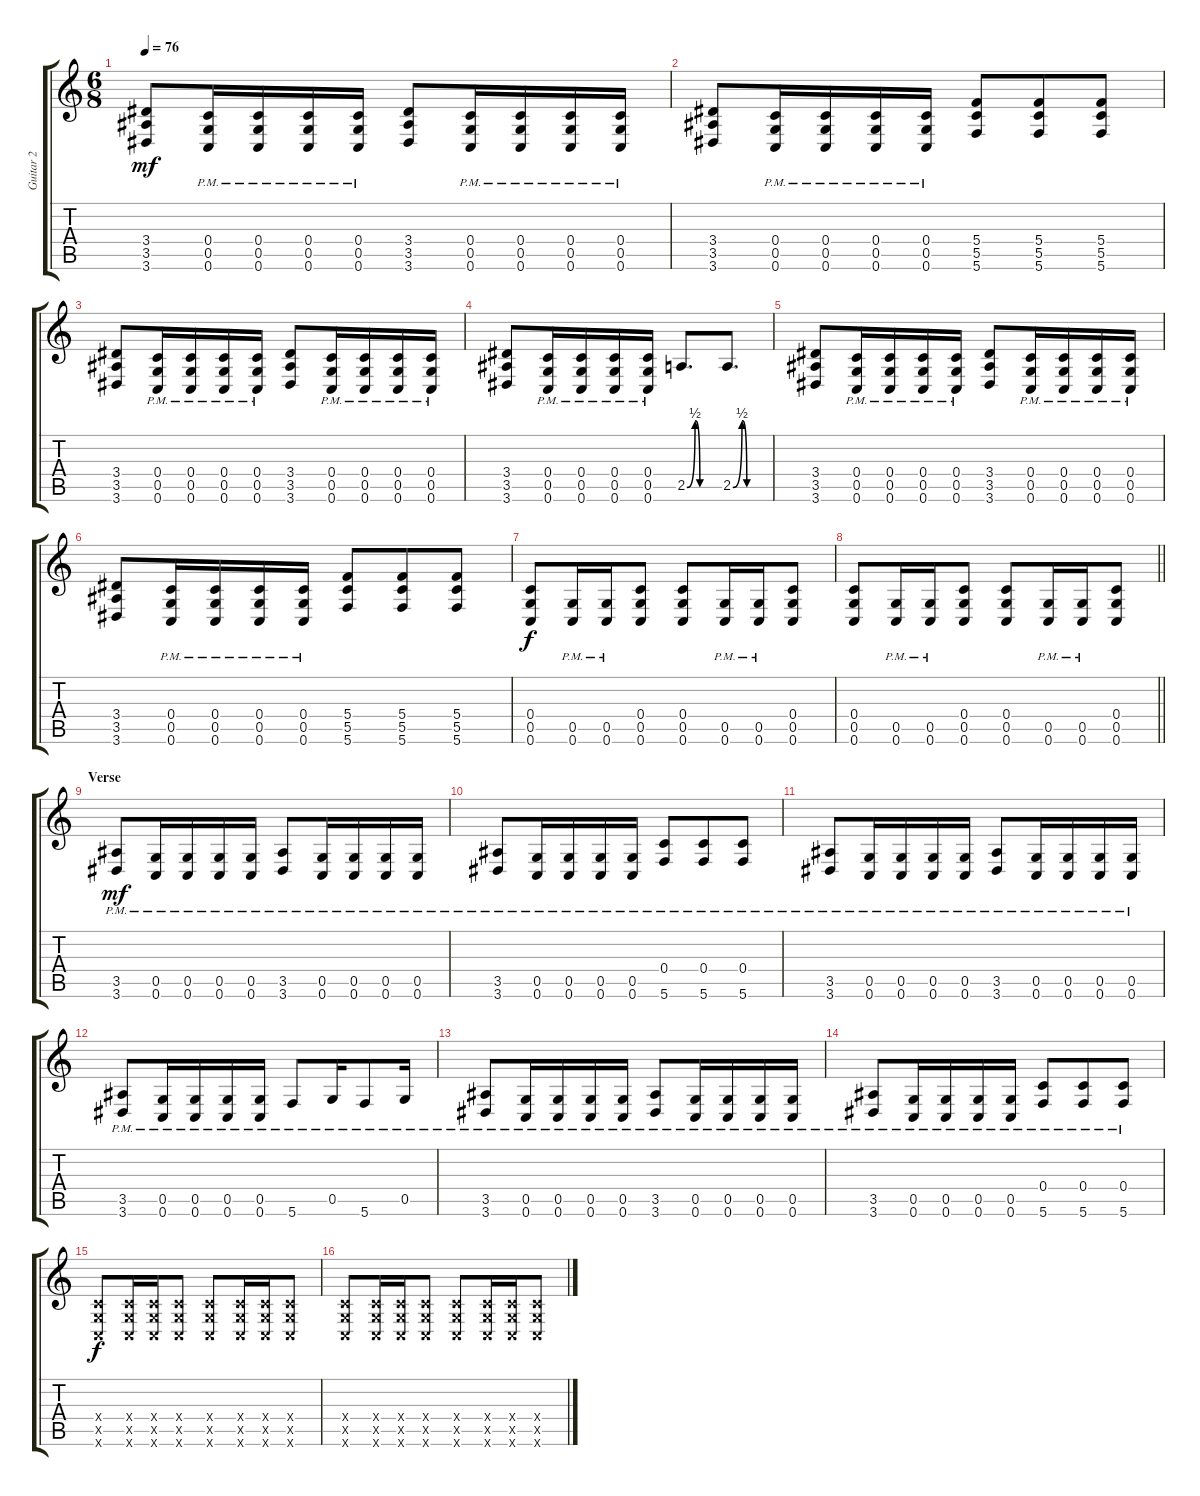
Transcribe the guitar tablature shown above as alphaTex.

\track ("Guitar 2" "Guitar 2") {instrument overdrivenguitar}
\staff {score tabs}
\tuning (E4 C4 G3 C3 G2 C2) {hide}
\ts (6 8)
\tempo 76
\clef g2
\ks c
(3.4 3.5 3.6).8{dy mf} (0.4{pm} 0.5{pm} 0.6{pm}).16 (0.4{pm} 0.5{pm} 0.6{pm}).16 (0.4{pm} 0.5{pm} 0.6{pm}).16 (0.4{pm} 0.5{pm} 0.6{pm}).16 (3.4 3.5 3.6).8 (0.4{pm} 0.5{pm} 0.6{pm}).16 (0.4{pm} 0.5{pm} 0.6{pm}).16 (0.4{pm} 0.5{pm} 0.6{pm}).16 (0.4{pm} 0.5{pm} 0.6{pm}).16 |
(3.4 3.5 3.6).8 (0.4{pm} 0.5{pm} 0.6{pm}).16 (0.4{pm} 0.5{pm} 0.6{pm}).16 (0.4{pm} 0.5{pm} 0.6{pm}).16 (0.4{pm} 0.5{pm} 0.6{pm}).16 (5.4 5.5 5.6).8 (5.4 5.5 5.6).8 (5.4 5.5 5.6).8 |
(3.4 3.5 3.6).8 (0.4{pm} 0.5{pm} 0.6{pm}).16 (0.4{pm} 0.5{pm} 0.6{pm}).16 (0.4{pm} 0.5{pm} 0.6{pm}).16 (0.4{pm} 0.5{pm} 0.6{pm}).16 (3.4 3.5 3.6).8 (0.4{pm} 0.5{pm} 0.6{pm}).16 (0.4{pm} 0.5{pm} 0.6{pm}).16 (0.4{pm} 0.5{pm} 0.6{pm}).16 (0.4{pm} 0.5{pm} 0.6{pm}).16 |
(3.4 3.5 3.6).8 (0.4{pm} 0.5{pm} 0.6{pm}).16 (0.4{pm} 0.5{pm} 0.6{pm}).16 (0.4{pm} 0.5{pm} 0.6{pm}).16 (0.4{pm} 0.5{pm} 0.6{pm}).16 2.5{be (custom 0 0 15 2 24 0 45 0 60 0)}.8{d} 2.5{be (custom 0 0 15 2 23 0 45 0 60 0)}.8{d} |
(3.4 3.5 3.6).8 (0.4{pm} 0.5{pm} 0.6{pm}).16 (0.4{pm} 0.5{pm} 0.6{pm}).16 (0.4{pm} 0.5{pm} 0.6{pm}).16 (0.4{pm} 0.5{pm} 0.6{pm}).16 (3.4 3.5 3.6).8 (0.4{pm} 0.5{pm} 0.6{pm}).16 (0.4{pm} 0.5{pm} 0.6{pm}).16 (0.4{pm} 0.5{pm} 0.6{pm}).16 (0.4{pm} 0.5{pm} 0.6{pm}).16 |
(3.4 3.5 3.6).8 (0.4{pm} 0.5{pm} 0.6{pm}).16 (0.4{pm} 0.5{pm} 0.6{pm}).16 (0.4{pm} 0.5{pm} 0.6{pm}).16 (0.4{pm} 0.5{pm} 0.6{pm}).16 (5.4 5.5 5.6).8 (5.4 5.5 5.6).8 (5.4 5.5 5.6).8 |
(0.4 0.5 0.6).8{dy f} (0.5{pm} 0.6{pm}).16 (0.5{pm} 0.6{pm}).16 (0.4 0.5 0.6).8 (0.4 0.5 0.6).8 (0.5{pm} 0.6{pm}).16 (0.5{pm} 0.6{pm}).16 (0.4 0.5 0.6).8 |
\barLineRight lightlight
(0.4 0.5 0.6).8 (0.5{pm} 0.6{pm}).16 (0.5{pm} 0.6{pm}).16 (0.4 0.5 0.6).8 (0.4 0.5 0.6).8 (0.5{pm} 0.6{pm}).16 (0.5{pm} 0.6{pm}).16 (0.4 0.5 0.6).8 |
\section ("" "Verse")
(3.5{pm} 3.6{pm}).8{dy mf} (0.5{pm} 0.6{pm}).16 (0.5{pm} 0.6{pm}).16 (0.5{pm} 0.6{pm}).16 (0.5{pm} 0.6{pm}).16 (3.5{pm} 3.6{pm}).8 (0.5{pm} 0.6{pm}).16 (0.5{pm} 0.6{pm}).16 (0.5{pm} 0.6{pm}).16 (0.5{pm} 0.6{pm}).16 |
(3.5{pm} 3.6{pm}).8 (0.5{pm} 0.6{pm}).16 (0.5{pm} 0.6{pm}).16 (0.5{pm} 0.6{pm}).16 (0.5{pm} 0.6{pm}).16 (0.4{pm} 5.6{pm}).8 (0.4{pm} 5.6{pm}).8 (0.4{pm} 5.6{pm}).8 |
(3.5{pm} 3.6{pm}).8 (0.5{pm} 0.6{pm}).16 (0.5{pm} 0.6{pm}).16 (0.5{pm} 0.6{pm}).16 (0.5{pm} 0.6{pm}).16 (3.5{pm} 3.6{pm}).8 (0.5{pm} 0.6{pm}).16 (0.5{pm} 0.6{pm}).16 (0.5{pm} 0.6{pm}).16 (0.5{pm} 0.6{pm}).16 |
(3.5{pm} 3.6{pm}).8 (0.5{pm} 0.6{pm}).16 (0.5{pm} 0.6{pm}).16 (0.5{pm} 0.6{pm}).16 (0.5{pm} 0.6{pm}).16 5.6{pm}.8 0.5{pm}.16 5.6{pm}.8 0.5{pm}.16 |
(3.5{pm} 3.6{pm}).8 (0.5{pm} 0.6{pm}).16 (0.5{pm} 0.6{pm}).16 (0.5{pm} 0.6{pm}).16 (0.5{pm} 0.6{pm}).16 (3.5{pm} 3.6{pm}).8 (0.5{pm} 0.6{pm}).16 (0.5{pm} 0.6{pm}).16 (0.5{pm} 0.6{pm}).16 (0.5{pm} 0.6{pm}).16 |
(3.5{pm} 3.6{pm}).8 (0.5{pm} 0.6{pm}).16 (0.5{pm} 0.6{pm}).16 (0.5{pm} 0.6{pm}).16 (0.5{pm} 0.6{pm}).16 (0.4{pm} 5.6{pm}).8 (0.4{pm} 5.6{pm}).8 (0.4{pm} 5.6{pm}).8 |
(0.4{x} 0.5{x} 0.6{x}).8{dy f} (0.4{x} 0.5{x} 0.6{x}).16 (0.4{x} 0.5{x} 0.6{x}).16 (0.4{x} 0.5{x} 0.6{x}).8 (0.4{x} 0.5{x} 0.6{x}).8 (0.4{x} 0.5{x} 0.6{x}).16 (0.4{x} 0.5{x} 0.6{x}).16 (0.4{x} 0.5{x} 0.6{x}).8 |
(0.4{x} 0.5{x} 0.6{x}).8 (0.4{x} 0.5{x} 0.6{x}).16 (0.4{x} 0.5{x} 0.6{x}).16 (0.4{x} 0.5{x} 0.6{x}).8 (0.4{x} 0.5{x} 0.6{x}).8 (0.4{x} 0.5{x} 0.6{x}).16 (0.4{x} 0.5{x} 0.6{x}).16 (0.4{x} 0.5{x} 0.6{x}).8
